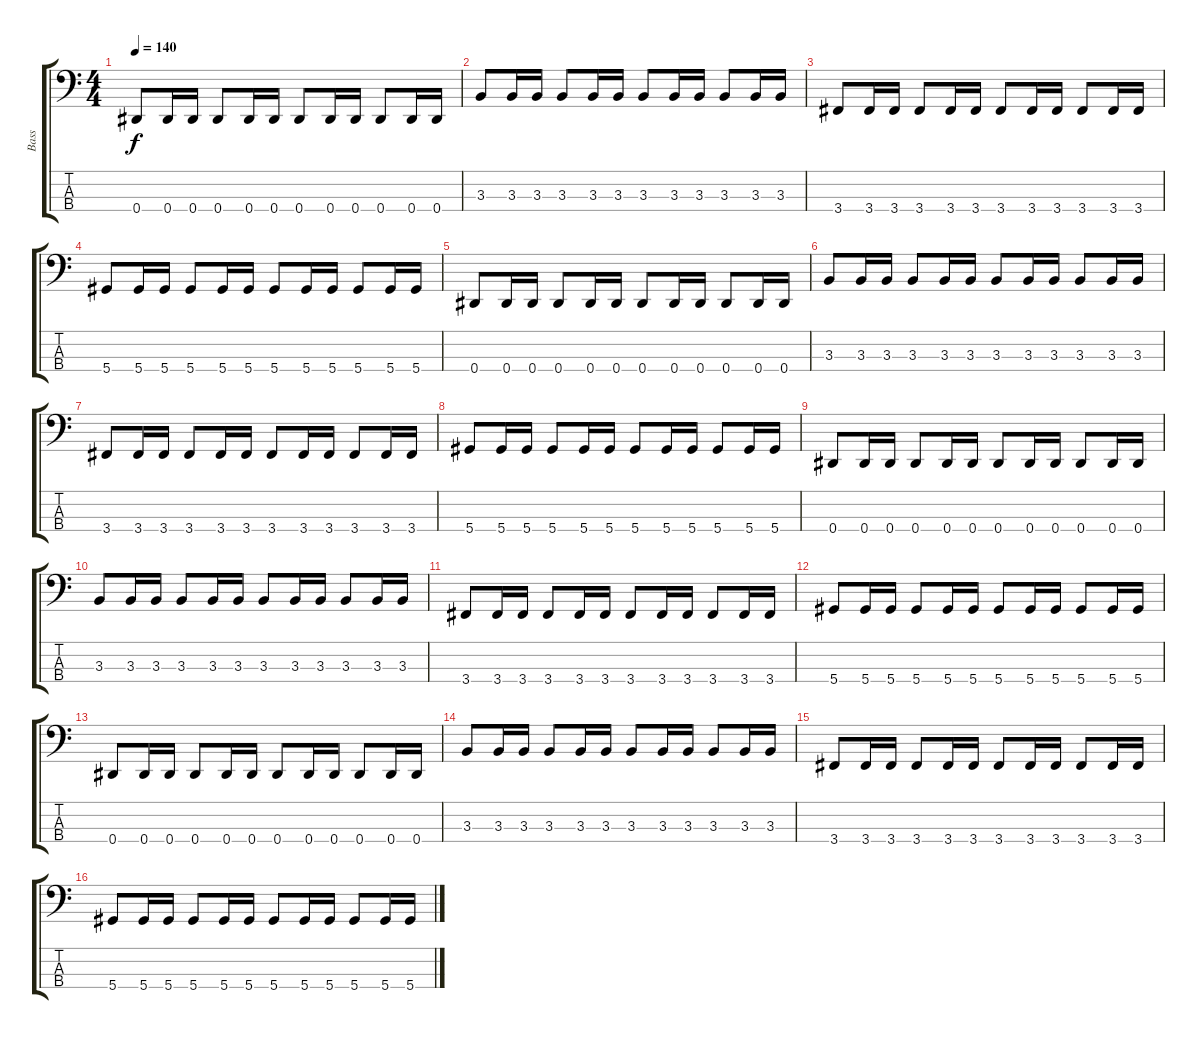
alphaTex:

\track ("Bass" "Bass") {instrument electricbassfinger}
\staff {score tabs}
\tuning (Gb2 Db2 Ab1 Eb1) {hide}
\ts (4 4)
\tempo 140
\clef f4
\ks c
0.4.8{dy f} 0.4.16 0.4.16 0.4.8 0.4.16 0.4.16 0.4.8 0.4.16 0.4.16 0.4.8 0.4.16 0.4.16 |
3.3.8 3.3.16 3.3.16 3.3.8 3.3.16 3.3.16 3.3.8 3.3.16 3.3.16 3.3.8 3.3.16 3.3.16 |
3.4.8 3.4.16 3.4.16 3.4.8 3.4.16 3.4.16 3.4.8 3.4.16 3.4.16 3.4.8 3.4.16 3.4.16 |
5.4.8 5.4.16 5.4.16 5.4.8 5.4.16 5.4.16 5.4.8 5.4.16 5.4.16 5.4.8 5.4.16 5.4.16 |
0.4.8 0.4.16 0.4.16 0.4.8 0.4.16 0.4.16 0.4.8 0.4.16 0.4.16 0.4.8 0.4.16 0.4.16 |
3.3.8 3.3.16 3.3.16 3.3.8 3.3.16 3.3.16 3.3.8 3.3.16 3.3.16 3.3.8 3.3.16 3.3.16 |
3.4.8 3.4.16 3.4.16 3.4.8 3.4.16 3.4.16 3.4.8 3.4.16 3.4.16 3.4.8 3.4.16 3.4.16 |
5.4.8 5.4.16 5.4.16 5.4.8 5.4.16 5.4.16 5.4.8 5.4.16 5.4.16 5.4.8 5.4.16 5.4.16 |
0.4.8 0.4.16 0.4.16 0.4.8 0.4.16 0.4.16 0.4.8 0.4.16 0.4.16 0.4.8 0.4.16 0.4.16 |
3.3.8 3.3.16 3.3.16 3.3.8 3.3.16 3.3.16 3.3.8 3.3.16 3.3.16 3.3.8 3.3.16 3.3.16 |
3.4.8 3.4.16 3.4.16 3.4.8 3.4.16 3.4.16 3.4.8 3.4.16 3.4.16 3.4.8 3.4.16 3.4.16 |
5.4.8 5.4.16 5.4.16 5.4.8 5.4.16 5.4.16 5.4.8 5.4.16 5.4.16 5.4.8 5.4.16 5.4.16 |
0.4.8 0.4.16 0.4.16 0.4.8 0.4.16 0.4.16 0.4.8 0.4.16 0.4.16 0.4.8 0.4.16 0.4.16 |
3.3.8 3.3.16 3.3.16 3.3.8 3.3.16 3.3.16 3.3.8 3.3.16 3.3.16 3.3.8 3.3.16 3.3.16 |
3.4.8 3.4.16 3.4.16 3.4.8 3.4.16 3.4.16 3.4.8 3.4.16 3.4.16 3.4.8 3.4.16 3.4.16 |
5.4.8 5.4.16 5.4.16 5.4.8 5.4.16 5.4.16 5.4.8 5.4.16 5.4.16 5.4.8 5.4.16 5.4.16
